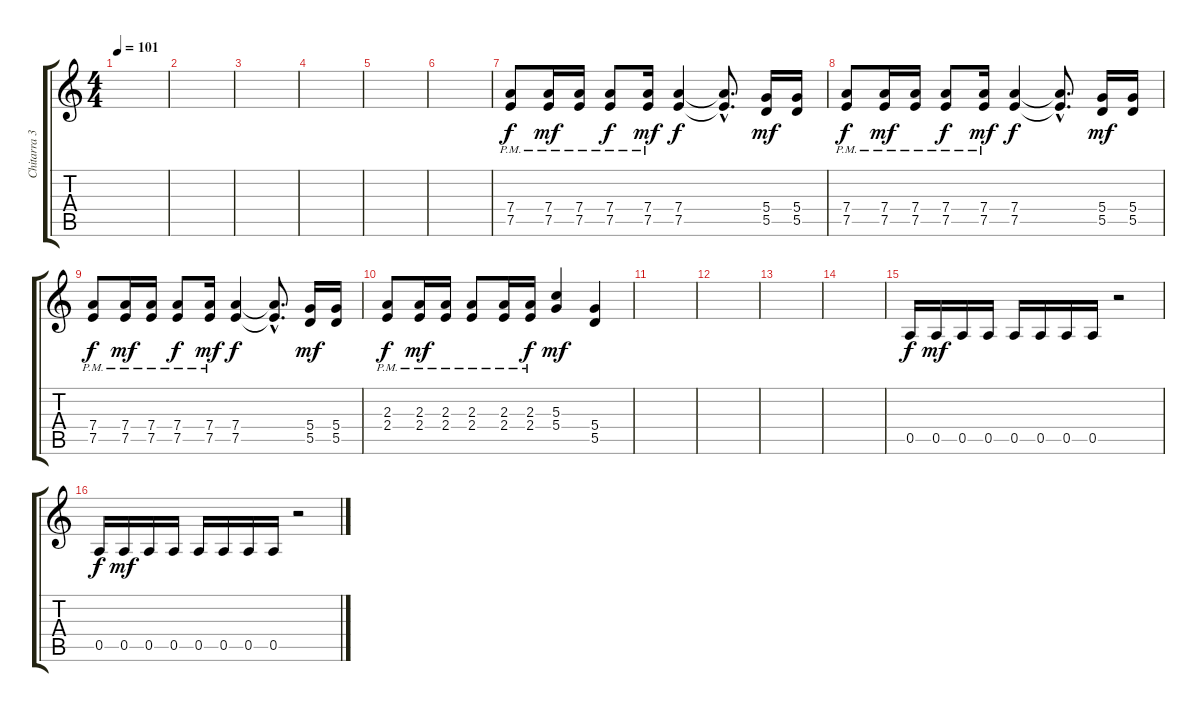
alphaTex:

\track ("Chitarra 3" "Chitarra 3") {instrument overdrivenguitar}
\staff {score tabs}
\tuning (E4 B3 G3 D3 A2 E2) {hide}
\ts (4 4)
\tempo 101
\clef g2
\ks c
|
|
|
|
|
|
(7.4{pm} 7.5{pm}).8 (7.4{pm} 7.5{pm}).16{dy mf} (7.4{pm} 7.5{pm}).16 (7.4{pm} 7.5{pm}).8{dy f} (7.4{pm} 7.5{pm}).16{dy mf} (7.4 7.5).4{dy f} (7.4{hac t} 7.5{hac t}).8{d} (5.4 5.5).16{dy mf} (5.4 5.5).16 |
(7.4{pm} 7.5{pm}).8{dy f} (7.4{pm} 7.5{pm}).16{dy mf} (7.4{pm} 7.5{pm}).16 (7.4{pm} 7.5{pm}).8{dy f} (7.4{pm} 7.5{pm}).16{dy mf} (7.4 7.5).4{dy f} (7.4{hac t} 7.5{hac t}).8{d} (5.4 5.5).16{dy mf} (5.4 5.5).16 |
(7.4{pm} 7.5{pm}).8{dy f} (7.4{pm} 7.5{pm}).16{dy mf} (7.4{pm} 7.5{pm}).16 (7.4{pm} 7.5{pm}).8{dy f} (7.4{pm} 7.5{pm}).16{dy mf} (7.4 7.5).4{dy f} (7.4{hac t} 7.5{hac t}).8{d} (5.4 5.5).16{dy mf} (5.4 5.5).16 |
(2.3{pm} 2.4{pm}).8{dy f} (2.3{pm} 2.4{pm}).16{dy mf} (2.3{pm} 2.4{pm}).16 (2.3{pm} 2.4{pm}).8 (2.3{pm} 2.4{pm}).16 (2.3{pm} 2.4{pm}).16{dy f} (5.3 5.4).4{dy mf} (5.4 5.5).4 |
|
|
|
|
0.5.16{dy f} 0.5.16{dy mf} 0.5.16 0.5.16 0.5.16 0.5.16 0.5.16 0.5.16 r.2 |
0.5.16{dy f} 0.5.16{dy mf} 0.5.16 0.5.16 0.5.16 0.5.16 0.5.16 0.5.16 r.2
